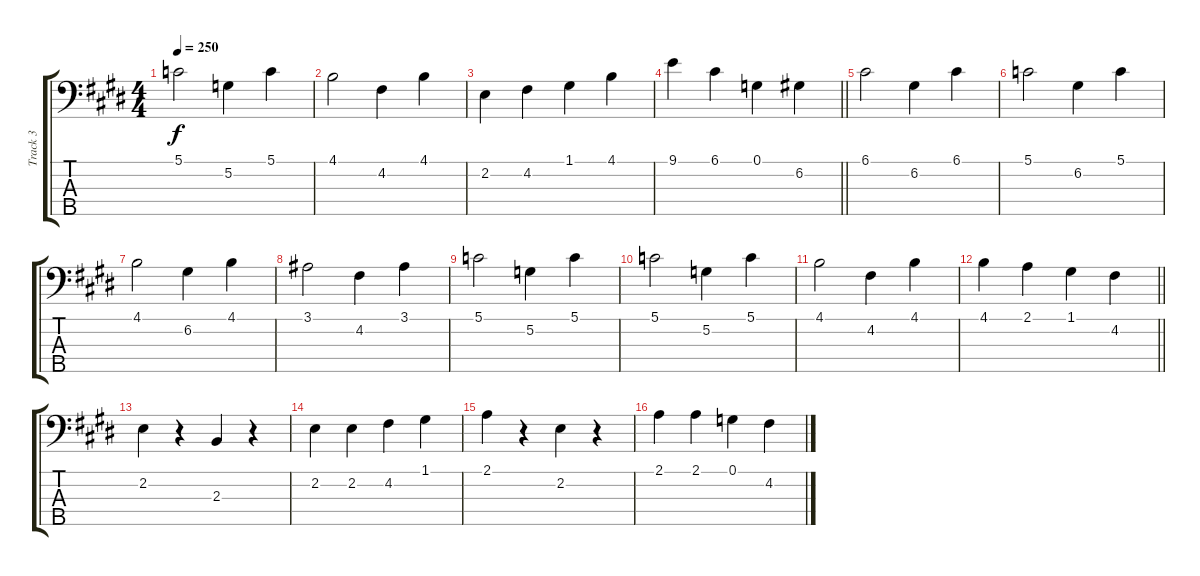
\track ("Track 3" "Track 3") {instrument electricbassfinger}
\staff {score tabs}
\tuning (G2 D2 A1 E1 B0) {hide}
\ts (4 4)
\tempo 250
\clef f4
\ks e
5.1.2{dy f} 5.2.4 5.1.4 |
4.1.2 4.2.4 4.1.4 |
2.2.4 4.2.4 1.1.4 4.1.4 |
\barLineRight lightlight
9.1.4 6.1.4 0.1.4 6.2.4 |
6.1.2 6.2.4 6.1.4 |
5.1.2 6.2.4 5.1.4 |
4.1.2 6.2.4 4.1.4 |
3.1.2 4.2.4 3.1.4 |
5.1.2 5.2.4 5.1.4 |
5.1.2 5.2.4 5.1.4 |
4.1.2 4.2.4 4.1.4 |
\barLineRight lightlight
4.1.4 2.1.4 1.1.4 4.2.4 |
2.2.4 r.4 2.3.4 r.4 |
2.2.4 2.2.4 4.2.4 1.1.4 |
2.1.4 r.4 2.2.4 r.4 |
2.1.4 2.1.4 0.1.4 4.2.4
